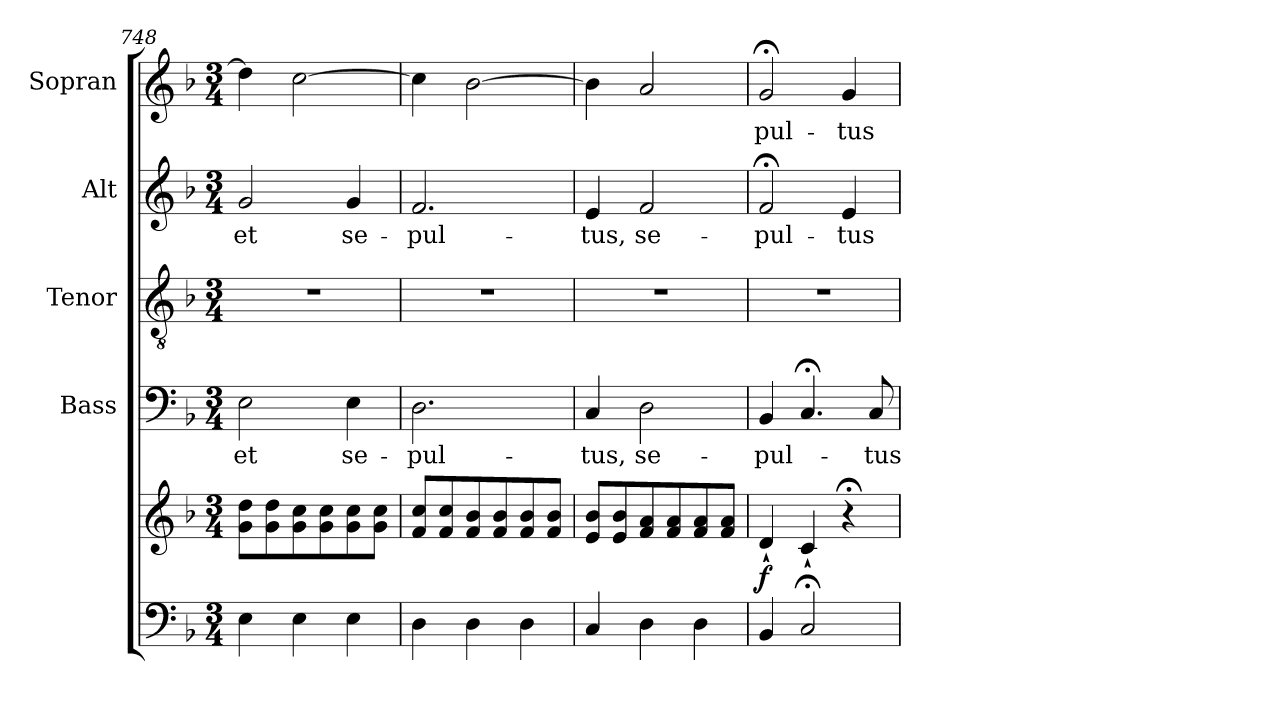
**kern	**kern	**dynam	**kern	**text	**kern	**kern	**text	**kern	**text
*part5	*part5	*part5	*part4	*part4	*part3	*part2	*part2	*part1	*part1
*staff6	*staff5	*staff5/6	*staff4	*staff4	*staff3	*staff2	*staff2	*staff1	*staff1
*	*	*	*I"Bass	*	*I"Tenor	*I"Alt	*	*I"Sopran	*
*	*	*	*I'B.	*	*I'T.	*I'A.	*	*I'S.	*
*clefF4	*clefG2	*	*clefF4	*	*clefGv2	*clefG2	*	*clefG2	*
*k[b-]	*k[b-]	*	*k[b-]	*	*k[b-]	*k[b-]	*	*k[b-]	*
*F:	*F:	*	*F:	*	*F:	*F:	*	*F:	*
*M3/4	*M3/4	*	*M3/4	*	*M3/4	*M3/4	*	*M3/4	*
=748	=748	=748	=748	=748	=748	=748	=748	=748	=748
!	!	!	!	!LO:LY:b	!	!	!LO:LY:b	!	!
4E\	8g\ 8dd\L	.	2E\	et	2.r	2g/	et	4dd\]	.
.	8g\ 8dd\	.	.	.	.	.	.	.	.
4E\	8g\ 8cc\	.	.	.	.	.	.	[2cc\	.
.	8g\ 8cc\	.	.	.	.	.	.	.	.
!	!	!	!	!LO:LY:b	!	!	!LO:LY:b	!	!
4E\	8g\ 8cc\	.	4E\	se-	.	4g/	se-	.	.
.	8g\ 8cc\J	.	.	.	.	.	.	.	.
!!LO:PB:g=z
=749	=749	=749	=749	=749	=749	=749	=749	=749	=749
!	!	!	!	!LO:LY:b	!	!	!LO:LY:b	!	!
4D\	8f/ 8cc/L	.	2.D\	-pul-	2.r	2.f/	-pul-	4cc\]	.
.	8f/ 8cc/	.	.	.	.	.	.	.	.
4D\	8f/ 8b-/	.	.	.	.	.	.	[2b-\	.
.	8f/ 8b-/	.	.	.	.	.	.	.	.
4D\	8f/ 8b-/	.	.	.	.	.	.	.	.
.	8f/ 8b-/J	.	.	.	.	.	.	.	.
=750	=750	=750	=750	=750	=750	=750	=750	=750	=750
!	!	!	!	!LO:LY:b	!	!	!LO:LY:b	!	!
4C/	8e/ 8b-/L	.	4C/	-tus,	2.r	4e/	-tus,	4b-\]	.
.	8e/ 8b-/	.	.	.	.	.	.	.	.
!	!	!	!	!LO:LY:b	!	!	!LO:LY:b	!	!
4D\	8f/ 8a/	.	2D\	se-	.	2f/	se-	2a/	.
.	8f/ 8a/	.	.	.	.	.	.	.	.
4D\	8f/ 8a/	.	.	.	.	.	.	.	.
.	8f/ 8a/J	.	.	.	.	.	.	.	.
=751	=751	=751	=751	=751	=751	=751	=751	=751	=751
!	!	!LO:DY:b	!	!LO:LY:b	!	!	!LO:LY:b	!	!LO:LY:b
4BB-/	4d`</	f	4BB-/	-pul-	2.r	2f;</	-pul-	2g;</	-pul-
2C;</	4c`</	.	4.C;</	.	.	.	.	.	.
!	!	!	!	!	!	!	!LO:LY:b	!	!LO:LY:b
.	4r;<	.	.	.	.	4e/	-tus	4g/	-tus
!	!	!	!	!LO:LY:b	!	!	!	!	!
.	.	.	8C/	-tus	.	.	.	.	.
=	=	=	=	=	=	=	=	=	=
*-	*-	*-	*-	*-	*-	*-	*-	*-	*-
